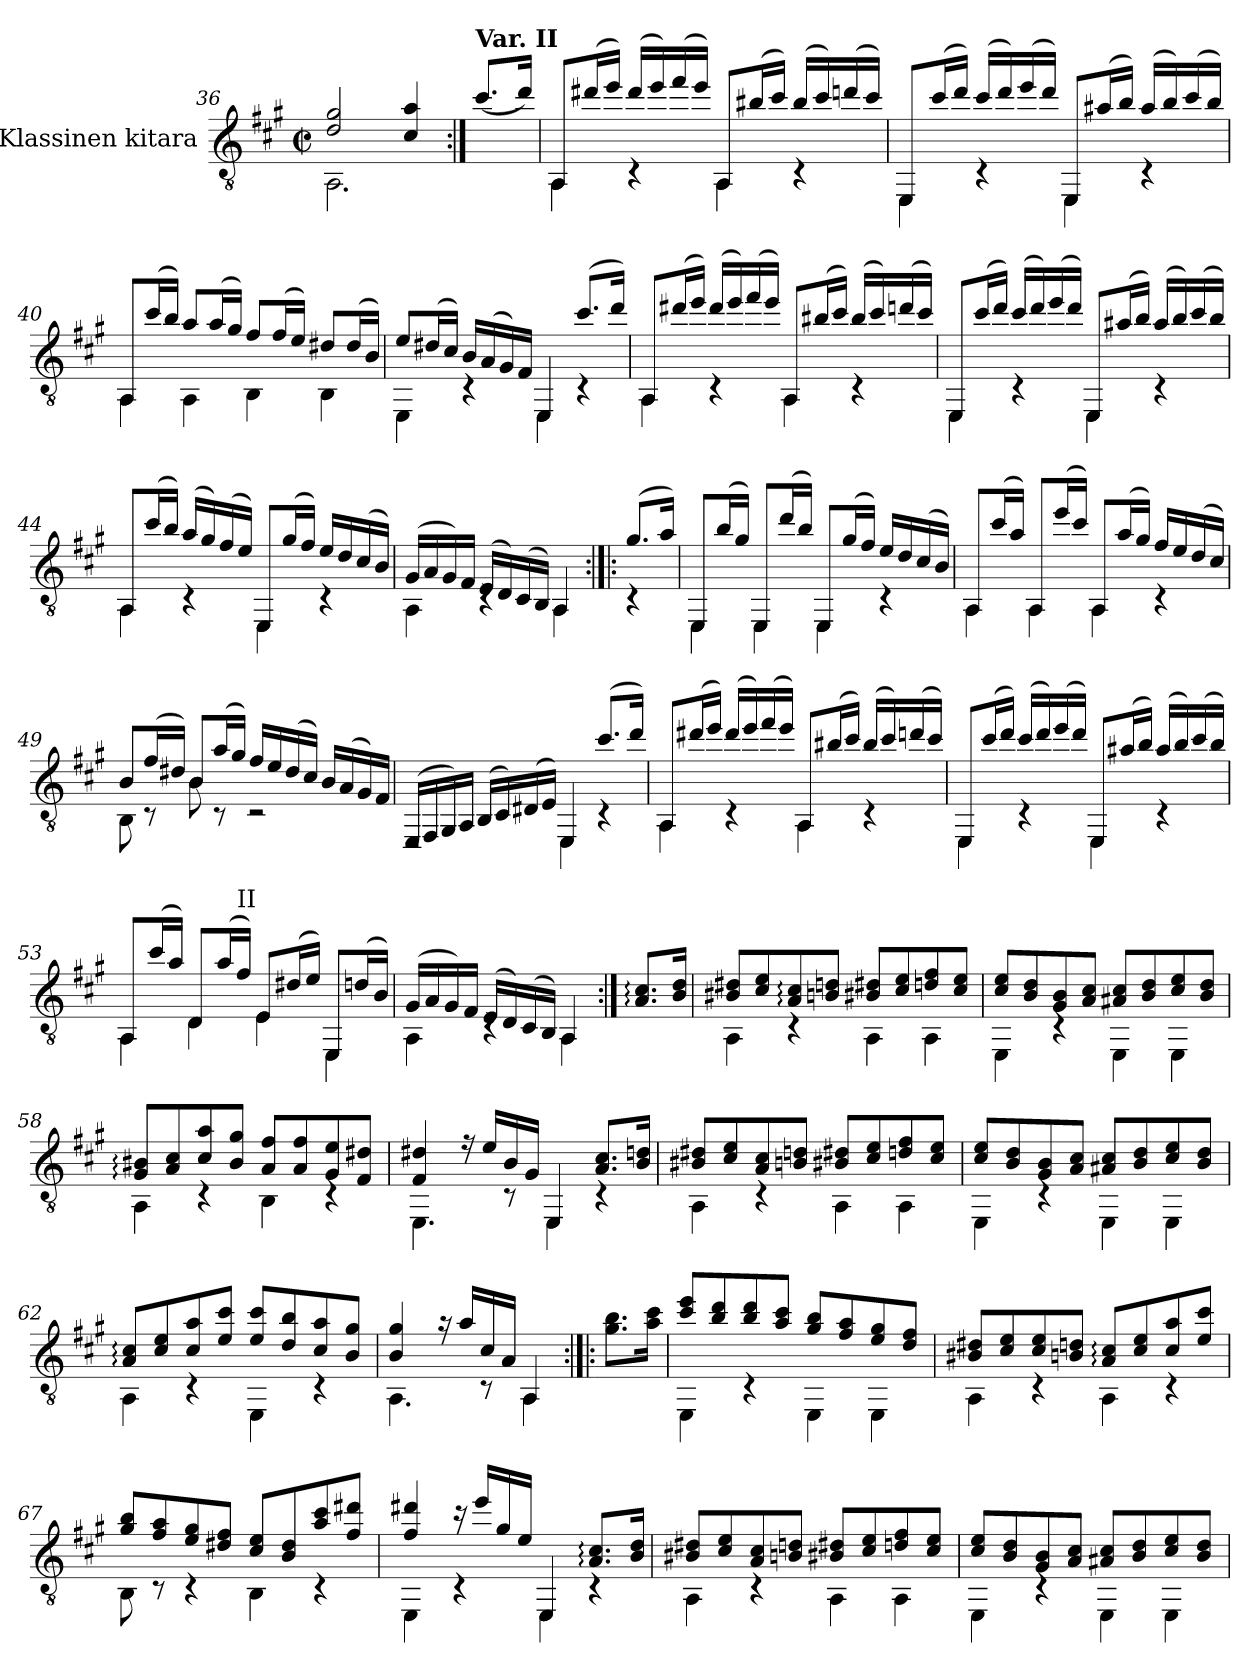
**kern
*part1
*staff1
*I"Klassinen kitara
*clefGv2
*k[f#c#g#]
*M2/2
*met(c|)
=36
*^
2d/ 2g#/	2.AA\
4c#/ 4a/	.
*v	*v
!!LO:LB:g=z
=37:|!
!LO:TX:a:B:t=Var. II
(8.cc#/L
16dd/Jk)
=38
*^
8AA/L	4AA\
(16dd#X/L	.
16ee/JJ)	.
(16dd#/LL	4rC
16ee/)	.
(16ff#/	.
16ee/JJ)	.
8AA/L	4AA\
(16b#X/L	.
16cc#/JJ)	.
(16b#/LL	4rC
16cc#/)	.
(16ddn/	.
16cc#/JJ)	.
=39	=39
8EE/L	4EE\
(16cc#/L	.
16dd/JJ)	.
(16cc#/LL	4rC
16dd/)	.
(16ee/	.
16dd/JJ)	.
8EE/L	4EE\
(16a#X/L	.
16b/JJ)	.
(16a#/LL	4rC
16b/)	.
(16cc#/	.
16b/JJ)	.
!!LO:LB:g=z	!!
=40	=40
8AA/L	4AA\
(16cc#/L	.
16b/JJ)	.
8a/L	4AA\
(16a/L	.
16g#/JJ)	.
8f#/L	4BB\
(16f#/L	.
16e/JJ)	.
8d#X/L	4BB\
(16d#/L	.
16B/JJ)	.
=41	=41
8e/L	4EE\
(16d#X/L	.
16c#/JJ)	.
16B/LL	4rC
(16A/	.
16G#/)	.
16F#/JJ	.
4EE/	4EE\
(8.cc#/L	4rC
16dd/Jk)	.
!!LO:LB:g=z	!!
=42	=42
8AA/L	4AA\
(16dd#X/L	.
16ee/JJ)	.
(16dd#/LL	4rC
16ee/)	.
(16ff#/	.
16ee/JJ)	.
8AA/L	4AA\
(16b#X/L	.
16cc#/JJ)	.
(16b#/LL	4rC
16cc#/)	.
(16ddn/	.
16cc#/JJ)	.
=43	=43
8EE/L	4EE\
(16cc#/L	.
16dd/JJ)	.
(16cc#/LL	4rC
16dd/)	.
(16ee/	.
16dd/JJ)	.
8EE/L	4EE\
(16a#X/L	.
16b/JJ)	.
(16a#/LL	4rC
16b/)	.
(16cc#/	.
16b/JJ)	.
!!LO:LB:g=z	!!
=44	=44
8AA/L	4AA\
(16cc#/L	.
16b/JJ)	.
(16a/LL	4rC
16g#/)	.
(16f#/	.
16e/JJ)	.
8EE/L	4EE\
(16g#/L	.
16f#/JJ)	.
16e/LL	4rC
16d/	.
(16c#/	.
16B/JJ)	.
=45	=45
(16G#/LL	4AA\
16A/	.
16G#/)	.
16F#/JJ	.
(16E/LL	4rC
16D/)	.
(16C#/	.
16BB/JJ)	.
4AA/	4AA\
!!LO:LB:g=z	!!
=46:|!|:	=46:|!|:
(8.g#/L	4rC
16a/Jk)	.
=47	=47
8EE/L	4EE\
(16b/L	.
16g#/JJ)	.
8EE/L	4EE\
(16dd/L	.
16b/JJ)	.
8EE/L	4EE\
(16g#/L	.
16f#/JJ)	.
16e/LL	4rC
16d/	.
(16c#/	.
16B/JJ)	.
=48	=48
8AA/L	4AA\
(16cc#/L	.
16a/JJ)	.
8AA/L	4AA\
(16ee/L	.
16cc#/JJ)	.
8AA/L	4AA\
(16a/L	.
16g#/JJ)	.
16f#/LL	4rC
16e/	.
(16d/	.
16c#::/JJ)	.
!!LO:LB:g=z	!!
=49	=49
8B/L	8BB\
(16f#/L	8rC
16d#X/JJ)	.
8B/L	8B\
(16a/L	8rC
16g#/JJ)	.
16f#/LL	2rC
16e/	.
(16d#/	.
16c#/JJ)	.
16B/LL	.
(16A/	.
16G#/)	.
16F#/JJ	.
=50	=50
(16EE/LL	2rDD
16FF#/	.
16GG#/)	.
16AA/JJ	.
(16BB/LL	.
16C#/)	.
(16D#X/	.
16E/JJ)	.
4EE/	4EE\
(8.cc#/L	4rC
16dd/Jk)	.
!!LO:PB:g=z	!!
=51	=51
8AA/L	4AA\
(16dd#X/L	.
16ee/JJ)	.
(16dd#/LL	4rC
16ee/)	.
(16ff#/	.
16ee/JJ)	.
8AA/L	4AA\
(16b#X/L	.
16cc#/JJ)	.
(16b#/LL	4rC
16cc#/)	.
(16ddn/	.
16cc#/JJ)	.
=52	=52
8EE/L	4EE\
(16cc#/L	.
16dd/JJ)	.
(16cc#/LL	4rC
16dd/)	.
(16ee/	.
16dd/JJ)	.
8EE/L	4EE\
(16a#X/L	.
16b/JJ)	.
(16a#/LL	4rC
16b/)	.
(16cc#/	.
16b/JJ)	.
!!LO:LB:g=z	!!
=53	=53
8AA/L	4AA\
(16cc#/L	.
16a/JJ)	.
8D/L	4D\
(16a/L	.
!LO:TX:a:t=II	!
16f#::/JJ)	.
8E/L	4E\
(16d#X/L	.
16e/JJ)	.
8EE/L	4EE\
(16dn/L	.
16B/JJ)	.
=54	=54
(16G#/LL	4AA\
16A/	.
16G#/)	.
16F#/JJ	.
(16E/LL	4rC
16D/)	.
(16C#/	.
16BB/JJ)	.
4AA/	4AA\
!!LO:LB:g=z	!!
=55:|!	=55:|!
!LO:TX:a:B:t=Var.III	!
*v	*v
8.A/: 8.c#/:L
16B/ 16d/Jk
=56
*^
8B#X/ 8d#X/L	4AA\
8c#/ 8e/	.
8A/: 8c#/:	4rC
8Bn/ 8dn/J	.
8B#X/ 8d#X/L	4AA\
8c#/ 8e/	.
8dn/ 8f#/	4AA\
8c#/ 8e/J	.
=57	=57
8c#/ 8e/L	4EE\
8B/ 8d/	.
8G#/ 8B/	4rC
8A/ 8c#/J	.
8A#X/ 8c#/L	4EE\
8B/ 8d/	.
8c#/ 8e/	4EE\
8B/ 8d/J	.
=58	=58
8G#/: 8B#X/:L	4AA\
8A/ 8c#/	.
8c#/ 8a/	4rC
8B#/ 8g#/J	.
8A/ 8f#/L	4BB\
8A/ 8f#/	.
8G#/ 8e/	4rC
8F#/ 8d#X/J	.
=59	=59
4F#/ 4d#X/	4.EE\
16r	.
16e/LL	.
16B/	8rC
16G#/JJ	.
4EE/	4EE\
8.A/ 8.c#/L	4rC
16B/ 16dn/Jk	.
!!LO:LB:g=z	!!
=60	=60
8B#X/ 8d#X/L	4AA\
8c#/ 8e/	.
8A/ 8c#/	4rC
8Bn/ 8dn/J	.
8B#X/ 8d#X/L	4AA\
8c#/ 8e/	.
8dn/ 8f#/	4AA\
8c#/ 8e/J	.
=61	=61
8c#/ 8e/L	4EE\
8B/ 8d/	.
8G#/ 8B/	4rC
8A/ 8c#/J	.
8A#X/ 8c#/L	4EE\
8B/ 8d/	.
8c#/ 8e/	4EE\
8B/ 8d/J	.
=62	=62
8A/: 8c#/:L	4AA\
8c#/ 8e/	.
8c#/ 8a/	4rC
8e/ 8cc#/J	.
8e/ 8cc#/L	4EE\
8d/ 8b/	.
8c#/ 8a/	4rC
8B/ 8g#/J	.
=63	=63
4B/ 4g#/	4.AA\
16r	.
16a/LL	.
16c#::/	8rC
16A/JJ	.
4AA/	4AA\
*v	*v
!!LO:LB:g=z
=64:|!|:
8.g#\ 8.b\L
16a\ 16cc#\Jk
=65
*^
8cc#/ 8ee/L	4EE\
8b/ 8dd/	.
8b/ 8dd/	4rC
8a/ 8cc#/J	.
8g#/ 8b/L	4EE\
8f#/ 8a/	.
8e/ 8g#/	4EE\
8d/ 8f#/J	.
=66	=66
8B#X/ 8d#X/L	4AA\
8c#/ 8e/	.
8c#/ 8e/	4rC
8Bn/ 8dn/J	.
8A/: 8c#/:L	4AA\
8c#/ 8e/	.
8c#/ 8a/	4rC
8e/ 8cc#/J	.
=67	=67
8g#/ 8b/L	8BB::\
8f#/ 8a/	8rC
8e/ 8g#/	4rC
8d#X/ 8f#/J	.
8c#/ 8e/L	4BB\
8B/ 8d#/	.
8a/ 8cc#/	4rC
8f#/ 8dd#X/J	.
=68	=68
4f#/ 4dd#X/	4EE\
16r	4rC
16ee/LL	.
16g#::/	.
16e/JJ	.
4EE/	4EE\
8.A/: 8.c#/:L	4rC
16B/ 16d/Jk	.
!!LO:LB:g=z	!!
=69	=69
8B#X/ 8d#X/L	4AA\
8c#/ 8e/	.
8A/ 8c#/	4rC
8Bn/ 8dn/J	.
8B#X/ 8d#X/L	4AA\
8c#/ 8e/	.
8dn/ 8f#/	4AA\
8c#/ 8e/J	.
=70	=70
8c#/ 8e/L	4EE\
8B/ 8d/	.
8G#/ 8B/	4rC
8A/ 8c#/J	.
8A#X/ 8c#/L	4EE\
8B/ 8d/	.
8c#/ 8e/	4EE\
8B/ 8d/J	.
*v	*v
=
*-
